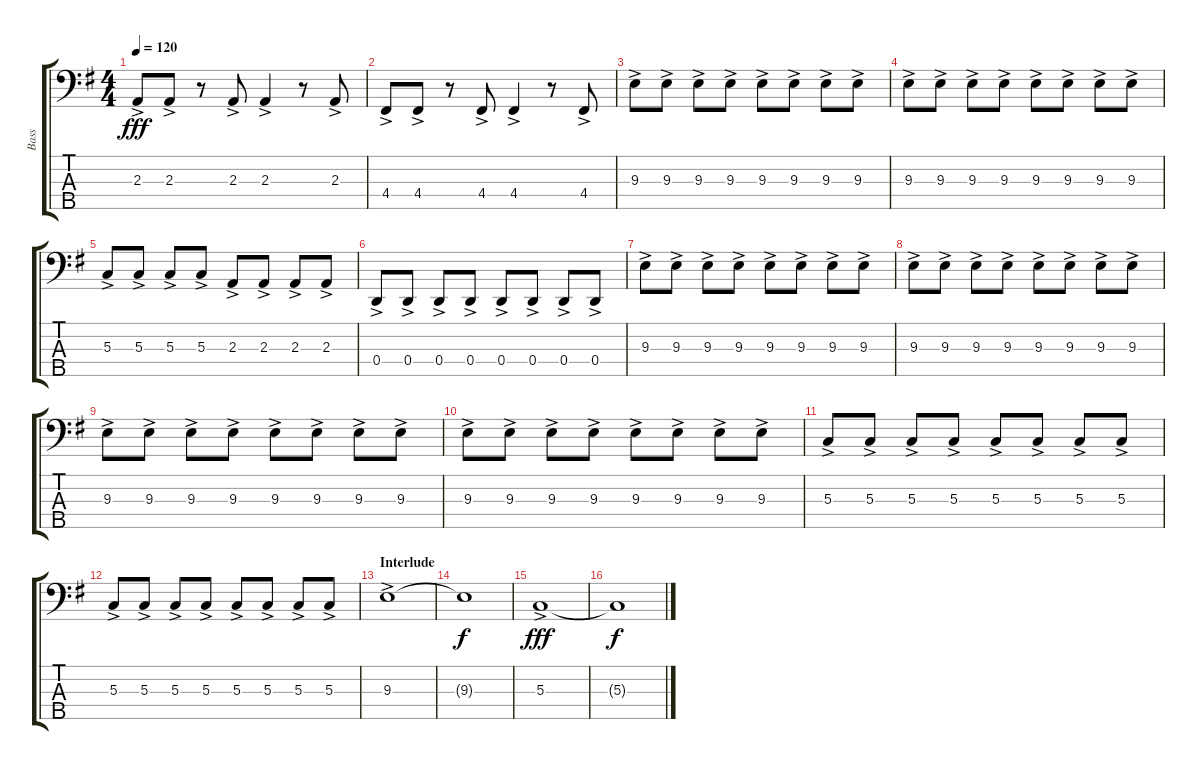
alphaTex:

\track ("Bass" "Bass") {instrument electricbassfinger}
\staff {score tabs}
\tuning (F2 C2 G1 D1 A0) {hide}
\ts (4 4)
\tempo 120
\clef f4
\ks g
2.3{ac}.8{dy fff} 2.3{ac}.8 r.8 2.3{ac}.8 2.3{ac}.4 r.8 2.3{ac}.8 |
4.4{ac}.8 4.4{ac}.8 r.8 4.4{ac}.8 4.4{ac}.4 r.8 4.4{ac}.8 |
9.3{ac}.8 9.3{ac}.8 9.3{ac}.8 9.3{ac}.8 9.3{ac}.8 9.3{ac}.8 9.3{ac}.8 9.3{ac}.8 |
9.3{ac}.8 9.3{ac}.8 9.3{ac}.8 9.3{ac}.8 9.3{ac}.8 9.3{ac}.8 9.3{ac}.8 9.3{ac}.8 |
5.3{ac}.8 5.3{ac}.8 5.3{ac}.8 5.3{ac}.8 2.3{ac}.8 2.3{ac}.8 2.3{ac}.8 2.3{ac}.8 |
0.4{ac}.8 0.4{ac}.8 0.4{ac}.8 0.4{ac}.8 0.4{ac}.8 0.4{ac}.8 0.4{ac}.8 0.4{ac}.8 |
9.3{ac}.8 9.3{ac}.8 9.3{ac}.8 9.3{ac}.8 9.3{ac}.8 9.3{ac}.8 9.3{ac}.8 9.3{ac}.8 |
9.3{ac}.8 9.3{ac}.8 9.3{ac}.8 9.3{ac}.8 9.3{ac}.8 9.3{ac}.8 9.3{ac}.8 9.3{ac}.8 |
9.3{ac}.8 9.3{ac}.8 9.3{ac}.8 9.3{ac}.8 9.3{ac}.8 9.3{ac}.8 9.3{ac}.8 9.3{ac}.8 |
9.3{ac}.8 9.3{ac}.8 9.3{ac}.8 9.3{ac}.8 9.3{ac}.8 9.3{ac}.8 9.3{ac}.8 9.3{ac}.8 |
5.3{ac}.8 5.3{ac}.8 5.3{ac}.8 5.3{ac}.8 5.3{ac}.8 5.3{ac}.8 5.3{ac}.8 5.3{ac}.8 |
5.3{ac}.8 5.3{ac}.8 5.3{ac}.8 5.3{ac}.8 5.3{ac}.8 5.3{ac}.8 5.3{ac}.8 5.3{ac}.8 |
\section ("" "Interlude")
9.3{ac}.1 |
9.3{t}.1{dy f} |
5.3{ac}.1{dy fff} |
5.3{t}.1{dy f}
